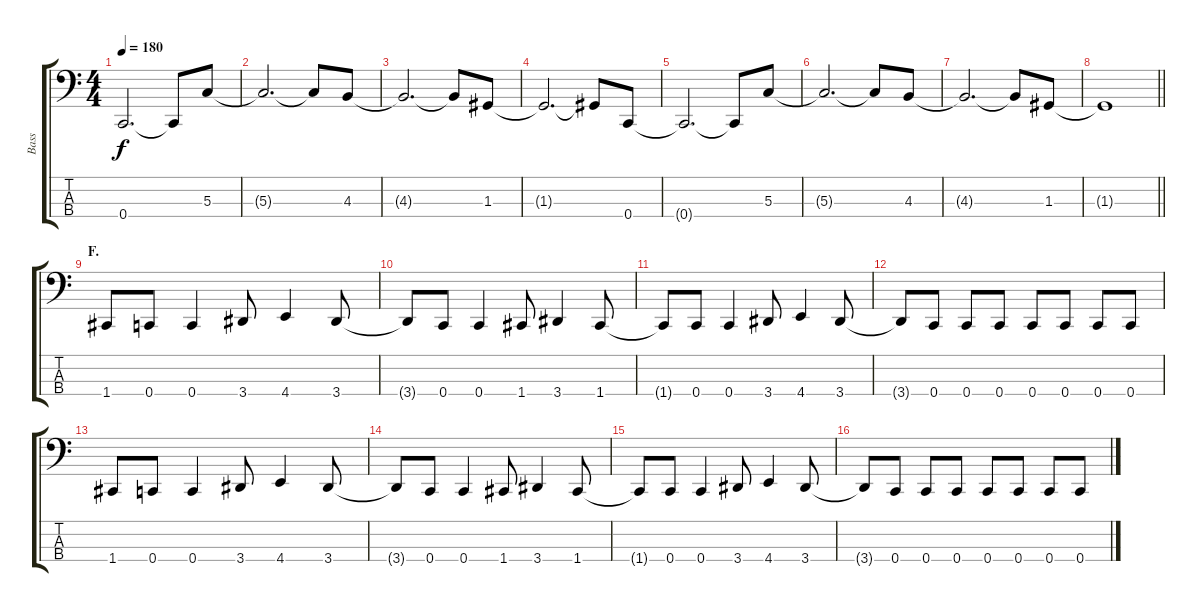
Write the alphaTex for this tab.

\track ("Bass" "Bass") {instrument electricbasspick}
\staff {score tabs}
\tuning (F2 C2 G1 C1) {hide}
\ts (4 4)
\tempo 180
\clef f4
\ks c
0.4{t}.2{d dy f} 0.4{t}.8 5.3.8 |
5.3{t}.2{d} 5.3{t}.8 4.3.8 |
4.3{t}.2{d} 4.3{t}.8 1.3.8 |
1.3{t}.2{d} 1.3{t}.8 0.4.8 |
0.4{t}.2{d} 0.4{t}.8 5.3.8 |
5.3{t}.2{d} 5.3{t}.8 4.3.8 |
4.3{t}.2{d} 4.3{t}.8 1.3.8 |
\barLineRight lightlight
1.3{t}.1 |
\section ("" "F.")
1.4.8 0.4.8 0.4.4 3.4.8 4.4.4 3.4.8 |
3.4{t}.8 0.4.8 0.4.4 1.4.8 3.4.4 1.4.8 |
1.4{t}.8 0.4.8 0.4.4 3.4.8 4.4.4 3.4.8 |
3.4{t}.8 0.4.8 0.4.8 0.4.8 0.4.8 0.4.8 0.4.8 0.4.8 |
1.4.8 0.4.8 0.4.4 3.4.8 4.4.4 3.4.8 |
3.4{t}.8 0.4.8 0.4.4 1.4.8 3.4.4 1.4.8 |
1.4{t}.8 0.4.8 0.4.4 3.4.8 4.4.4 3.4.8 |
3.4{t}.8 0.4.8 0.4.8 0.4.8 0.4.8 0.4.8 0.4.8 0.4.8
